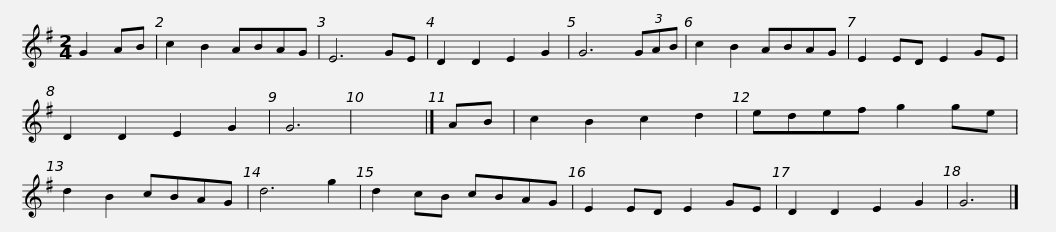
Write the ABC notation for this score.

X:1
L:1/8
M:2/4
I:linebreak $
K:G
V:1 treble
V:1
 G2 AB | c2 B2 ABAG | E6 GE | D2 D2 E2 G2 | G6 (3GAB | %5
 c2 B2 ABAG | E2 ED E2 GE | D2 D2 E2 G2 | G6 | x4 |]$ %10
 AB | c2 B2 c2 d2 | edef g2 ge | d2 B2 cBAG | d6 g2 | %15
 d2 cB cBAG | E2 ED E2 GE | D2 D2 E2 G2 | G6 |] %19
